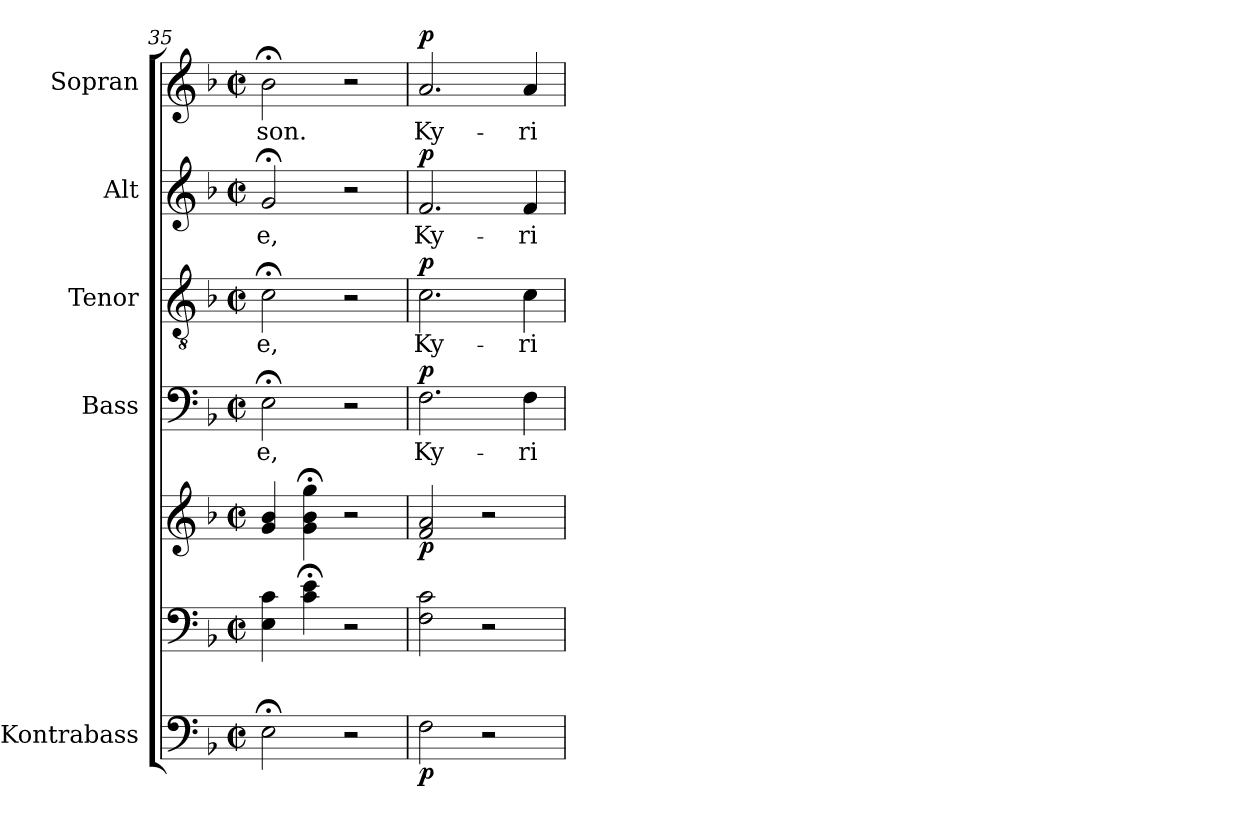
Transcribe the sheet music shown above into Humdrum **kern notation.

**kern	**dynam	**kern	**kern	**dynam	**kern	**text	**dynam	**kern	**text	**dynam	**kern	**text	**dynam	**kern	**text	**dynam
*part6	*part6	*part5	*part5	*part5	*part4	*part4	*part4	*part3	*part3	*part3	*part2	*part2	*part2	*part1	*part1	*part1
*staff7	*staff7	*staff6	*staff5	*staff5/6	*staff4	*staff4	*staff4	*staff3	*staff3	*staff3	*staff2	*staff2	*staff2	*staff1	*staff1	*staff1
*I"Kontrabass	*	*	*	*	*I"Bass	*	*	*I"Tenor	*	*	*I"Alt	*	*	*I"Sopran	*	*
*I'Kb.	*	*	*	*	*I'B.	*	*	*I'T.	*	*	*I'A.	*	*	*I'S.	*	*
*clefF4	*	*clefF4	*clefG2	*	*clefF4	*	*	*clefGv2	*	*	*clefG2	*	*	*clefG2	*	*
*ITrd7c12	*	*	*	*	*	*	*	*	*	*	*	*	*	*	*	*
*k[b-]	*	*k[b-]	*k[b-]	*	*k[b-]	*	*	*k[b-]	*	*	*k[b-]	*	*	*k[b-]	*	*
*F:	*	*F:	*F:	*	*F:	*	*	*F:	*	*	*F:	*	*	*F:	*	*
*M2/2	*	*M2/2	*M2/2	*	*M2/2	*	*	*M2/2	*	*	*M2/2	*	*	*M2/2	*	*
*met(c|)	*	*met(c|)	*met(c|)	*	*met(c|)	*	*	*met(c|)	*	*	*met(c|)	*	*	*met(c|)	*	*
=35	=35	=35	=35	=35	=35	=35	=35	=35	=35	=35	=35	=35	=35	=35	=35	=35
!	!	!	!	!	!	!LO:LY:b	!	!	!LO:LY:b	!	!	!LO:LY:b	!	!	!LO:LY:b	!
2EE;<\	.	4E\ 4c\	4g/ 4b-/	.	2E;<\	-e,	.	2c;<\	-e,	.	2g;</	-e,	.	2b-;<\	-son.	.
.	.	4c\;< 4e\;<	4g\;< 4b-\;< 4gg\;<	.	.	.	.	.	.	.	.	.	.	.	.	.
2r	.	2r	2r	.	2r	.	.	2r	.	.	2r	.	.	2r	.	.
=36	=36	=36	=36	=36	=36	=36	=36	=36	=36	=36	=36	=36	=36	=36	=36	=36
!	!LO:DY:b	!	!	!LO:DY:b	!	!LO:LY:b	!LO:DY:a	!	!LO:LY:b	!LO:DY:a	!	!LO:LY:b	!LO:DY:a	!	!LO:LY:b	!LO:DY:a
2FF\	p	2F\ 2c\	2f/ 2a/	p	2.F\	Ky-	p	2.c\	Ky-	p	2.f/	Ky-	p	2.a/	Ky-	p
2r	.	2r	2r	.	.	.	.	.	.	.	.	.	.	.	.	.
!	!	!	!	!	!	!LO:LY:b	!	!	!LO:LY:b	!	!	!LO:LY:b	!	!	!LO:LY:b	!
.	.	.	.	.	4F\	-ri-	.	4c\	-ri-	.	4f/	-ri-	.	4a/	-ri-	.
=	=	=	=	=	=	=	=	=	=	=	=	=	=	=	=	=
*-	*-	*-	*-	*-	*-	*-	*-	*-	*-	*-	*-	*-	*-	*-	*-	*-
